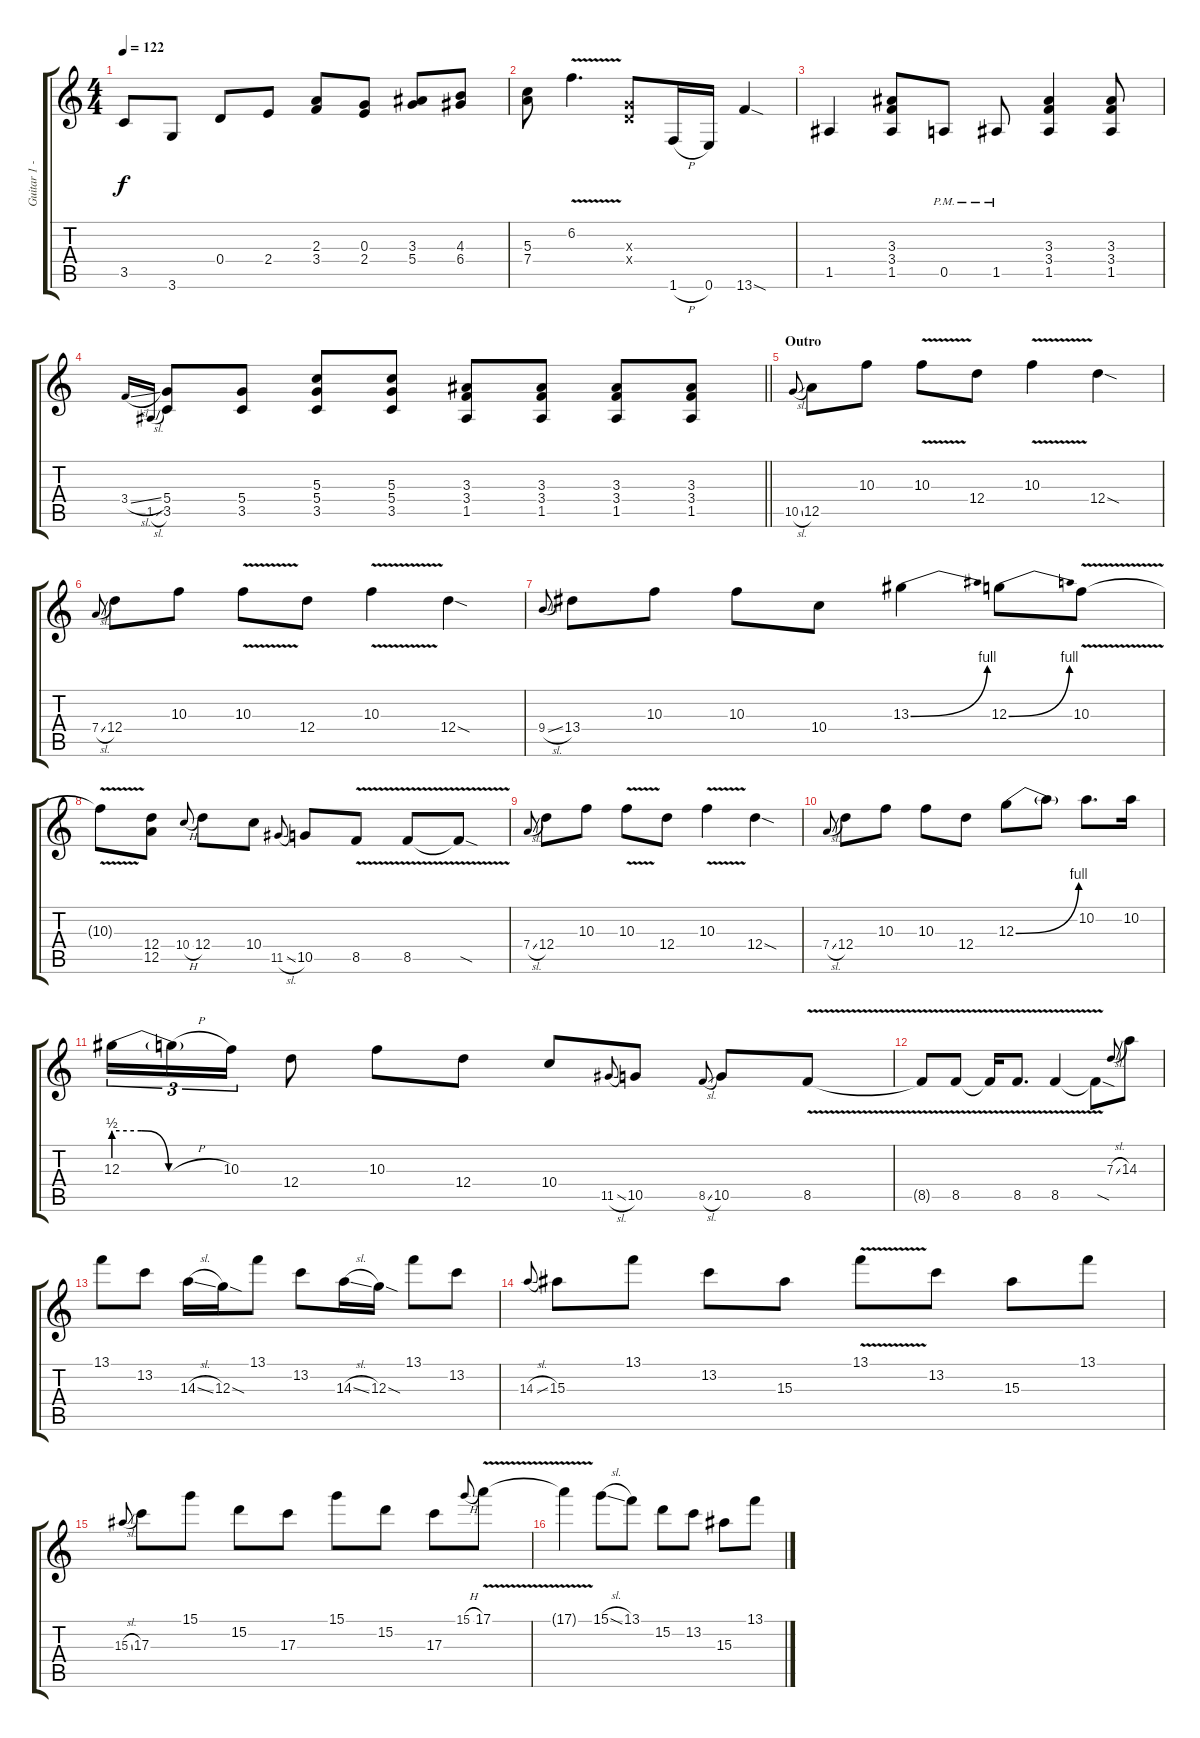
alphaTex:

\track ("Guitar 1 - Brad Paisley" "Guitar 1 -") {instrument distortionguitar}
\staff {score tabs}
\tuning (E4 B3 G3 D3 A2 E2) {hide}
\ts (4 4)
\tempo 122
\clef g2
\ks c
3.5.8{dy f} 3.6.8 0.4.8 2.4.8 (2.3 3.4).8 (0.3 2.4).8 (3.3 5.4).8 (4.3 6.4).8 |
(5.3 7.4).8{volume 9} 6.2{v}.4{d} (0.3{x} 0.4{x}).8 1.6{h}.16 0.6.16 13.6{sod}.4 |
1.5.4 (3.3 3.4 1.5).8 0.5{pm}.8 1.5{pm}.8 (3.3 3.4 1.5).4 (3.3 3.4 1.5).8 |
\barLineRight lightlight
3.4{sl}.16{gr onbeat} 1.5{sl}.16{gr onbeat} (5.4 3.5).8 (5.4 3.5).8 (5.3 5.4 3.5).8 (5.3 5.4 3.5).8 (3.3 3.4 1.5).8 (3.3 3.4 1.5).8 (3.3 3.4 1.5).8 (3.3 3.4 1.5).8 |
\section ("" "Outro")
10.5{sl}.8{gr onbeat} 12.5.8{volume 12} 10.3.8 10.3{v}.8 12.4.8 10.3{v}.4 12.4{sod}.4 |
7.4{sl}.8{gr onbeat} 12.4.8 10.3.8 10.3{v}.8 12.4.8 10.3{v}.4 12.4{sod}.4 |
9.4{sl}.8{gr onbeat} 13.4.8 10.3.8 10.3.8 10.4.8 13.3{be (bend 0 0 60 4)}.4 12.3{be (bend 0 0 60 4)}.8 10.3{v}.8 |
10.3{t}.8 (12.4 12.5).8 10.4{h}.8{gr onbeat} 12.4.8 10.4.8 11.5{sl}.8{gr onbeat} 10.5.8 8.5{v}.8 8.5{v}.8 8.5{sod t}.8 |
7.4{sl}.8{gr onbeat} 12.4.8 10.3.8 10.3{v}.8 12.4.8 10.3{v}.4 12.4{sod}.4 |
7.4{sl}.8{gr onbeat} 12.4.8 10.3.8 10.3.8 12.4.8 12.3{be (bend 0 0 60 4)}.8 12.3{t}.8 10.2.8{d} 10.2.16 |
12.3{be (custom 0 2 15 2 30 0 60 0)}.16{tu (3 2)} 12.3{h t}.16{tu (3 2)} 10.3.16{tu (3 2)} 12.4.8 10.3.8 12.4.8 10.4.8 11.5{sl}.8{gr onbeat} 10.5.8 8.5{sl}.8{gr onbeat} 10.5.8 8.5{v}.8 |
8.5{v t}.8 8.5{v}.8 8.5{v t}.16 8.5{v}.8{d} 8.5{v}.4 8.5{sod t}.8 7.3{sl}.8{gr onbeat} 14.3.8 |
13.1.8 13.2.8 14.3{sl}.16 12.3{sod}.16 13.1.8 13.2.8 14.3{sl}.16 12.3{sod}.16 13.1.8 13.2.8 |
14.3{sl}.8{gr onbeat} 15.3.8 13.1.8 13.2.8 15.3.8 13.1{v}.8 13.2.8 15.3.8 13.1.8 |
15.3{sl}.8{gr onbeat} 17.3.8 15.1.8 15.2.8 17.3.8 15.1.8 15.2.8 17.3.8 15.1{h}.8{gr onbeat} 17.1{v}.8 |
17.1{t}.4 15.1{sl}.8 13.1.8 15.2.8 13.2.8 15.3.8 13.1.8
